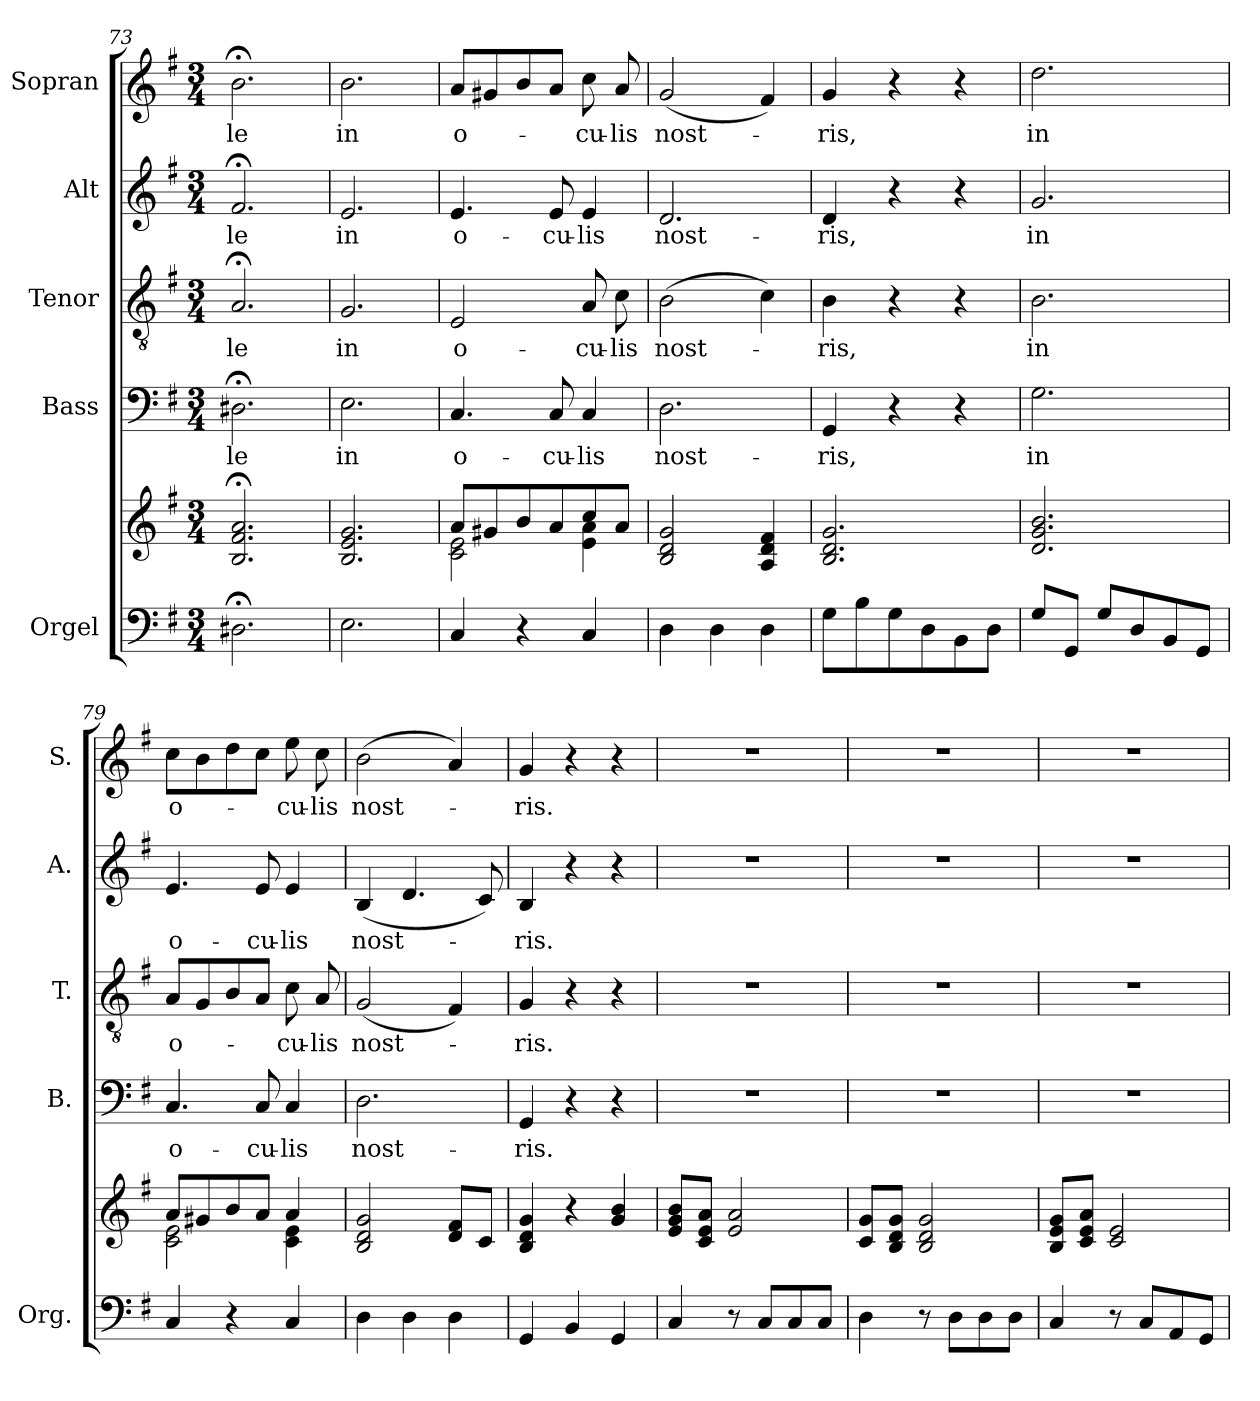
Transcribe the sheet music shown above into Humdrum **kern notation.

**kern	**kern	**kern	**text	**kern	**text	**kern	**text	**kern	**text
*part5	*part5	*part4	*part4	*part3	*part3	*part2	*part2	*part1	*part1
*staff6	*staff5	*staff4	*staff4	*staff3	*staff3	*staff2	*staff2	*staff1	*staff1
*I"Orgel	*	*I"Bass	*	*I"Tenor	*	*I"Alt	*	*I"Sopran	*
*I'Org.	*	*I'B.	*	*I'T.	*	*I'A.	*	*I'S.	*
*clefF4	*clefG2	*clefF4	*	*clefGv2	*	*clefG2	*	*clefG2	*
*k[f#]	*k[f#]	*k[f#]	*	*k[f#]	*	*k[f#]	*	*k[f#]	*
*G:	*G:	*G:	*	*G:	*	*G:	*	*G:	*
*M3/4	*M3/4	*M3/4	*	*M3/4	*	*M3/4	*	*M3/4	*
=73	=73	=73	=73	=73	=73	=73	=73	=73	=73
!	!	!	!LO:LY:b	!	!LO:LY:b	!	!LO:LY:b	!	!LO:LY:b
2.D#X;<\	2.B/;< 2.f#/;< 2.a/;<	2.D#X;<\	-le	2.A;</	-le	2.f#;</	-le	2.b;<\	-le
=74	=74	=74	=74	=74	=74	=74	=74	=74	=74
!	!	!	!LO:LY:b	!	!LO:LY:b	!	!LO:LY:b	!	!LO:LY:b
2.E\	2.B/ 2.e/ 2.g/	2.E\	in	2.G/	in	2.e/	in	2.b\	in
=75	=75	=75	=75	=75	=75	=75	=75	=75	=75
*	*^	*	*	*	*	*	*	*	*
!	!	!	!	!LO:LY:b	!	!LO:LY:b	!	!LO:LY:b	!	!LO:LY:b
4C/	8a/L	2c\ 2e\	4.C/	o-	2E/	o-	4.e/	o-	8a/L	o-
.	8g#X/	.	.	.	.	.	.	.	8g#X/	.
4r	8b/	.	.	.	.	.	.	.	8b/	.
!	!	!	!	!LO:LY:b	!	!	!	!LO:LY:b	!	!
.	8a/	.	8C/	-cu-	.	.	8e/	-cu-	8a/J	.
!	!	!	!	!LO:LY:b	!	!LO:LY:b	!	!LO:LY:b	!	!LO:LY:b
4C/	8cc/	4e\ 4a\	4C/	-lis	8A/	-cu-	4e/	-lis	8cc\	-cu-
!	!	!	!	!	!	!LO:LY:b	!	!	!	!LO:LY:b
.	8a/J	.	.	.	8c\	-lis	.	.	8a/	-lis
*	*v	*v	*	*	*	*	*	*	*	*
=76	=76	=76	=76	=76	=76	=76	=76	=76	=76
!	!	!	!LO:LY:b	!	!LO:LY:b	!	!LO:LY:b	!	!LO:LY:b
4D\	2B/ 2d/ 2g/	2.D\	nost-	(>2B\	nost-	2.d/	nost-	(<2g/	nost-
4D\	.	.	.	.	.	.	.	.	.
4D\	4A/ 4d/ 4f#/	.	.	4c\)	.	.	.	4f#/)	.
=77	=77	=77	=77	=77	=77	=77	=77	=77	=77
!	!	!	!LO:LY:b	!	!LO:LY:b	!	!LO:LY:b	!	!LO:LY:b
8G\L	2.B/ 2.d/ 2.g/	4GG/	-ris,	4B\	-ris,	4d/	-ris,	4g/	-ris,
8B\	.	.	.	.	.	.	.	.	.
8G\	.	4r	.	4r	.	4r	.	4r	.
8D\	.	.	.	.	.	.	.	.	.
8BB\	.	4r	.	4r	.	4r	.	4r	.
8D\J	.	.	.	.	.	.	.	.	.
=78	=78	=78	=78	=78	=78	=78	=78	=78	=78
!	!	!	!LO:LY:b	!	!LO:LY:b	!	!LO:LY:b	!	!LO:LY:b
8G/L	2.d/ 2.g/ 2.b/	2.G\	in	2.B\	in	2.g/	in	2.dd\	in
8GG/J	.	.	.	.	.	.	.	.	.
8G/L	.	.	.	.	.	.	.	.	.
8D/	.	.	.	.	.	.	.	.	.
8BB/	.	.	.	.	.	.	.	.	.
8GG/J	.	.	.	.	.	.	.	.	.
!!LO:PB:g=z
=79	=79	=79	=79	=79	=79	=79	=79	=79	=79
*	*^	*	*	*	*	*	*	*	*
!	!	!	!	!LO:LY:b	!	!LO:LY:b	!	!LO:LY:b	!	!LO:LY:b
4C/	8a/L	2c\ 2e\	4.C/	o-	8A/L	o-	4.e/	o-	8cc\L	o-
.	8g#X/	.	.	.	8G/	.	.	.	8b\	.
4r	8b/	.	.	.	8B/	.	.	.	8dd\	.
!	!	!	!	!LO:LY:b	!	!	!	!LO:LY:b	!	!
.	8a/J	.	8C/	-cu-	8A/J	.	8e/	-cu-	8cc\J	.
!	!	!	!	!LO:LY:b	!	!LO:LY:b	!	!LO:LY:b	!	!LO:LY:b
4C/	4a/	4c\ 4e\	4C/	-lis	8c\	-cu-	4e/	-lis	8ee\	-cu-
!	!	!	!	!	!	!LO:LY:b	!	!	!	!LO:LY:b
.	.	.	.	.	8A/	-lis	.	.	8cc\	-lis
*	*v	*v	*	*	*	*	*	*	*	*
=80	=80	=80	=80	=80	=80	=80	=80	=80	=80
!	!	!	!LO:LY:b	!	!LO:LY:b	!	!LO:LY:b	!	!LO:LY:b
4D\	2B/ 2d/ 2g/	2.D\	nost-	(<2G/	nost-	(<4B/	nost-	(>2b\	nost-
4D\	.	.	.	.	.	4.d/	.	.	.
4D\	8d/ 8f#/L	.	.	4F#/)	.	.	.	4a/)	.
.	8c/J	.	.	.	.	8c/)	.	.	.
=81	=81	=81	=81	=81	=81	=81	=81	=81	=81
!	!	!	!LO:LY:b	!	!LO:LY:b	!	!LO:LY:b	!	!LO:LY:b
4GG/	4B/ 4d/ 4g/	4GG/	-ris.	4G/	-ris.	4B/	-ris.	4g/	-ris.
4BB/	4r	4r	.	4r	.	4r	.	4r	.
4GG/	4g/ 4b/	4r	.	4r	.	4r	.	4r	.
=82	=82	=82	=82	=82	=82	=82	=82	=82	=82
4C/	8e/ 8g/ 8b/L	2.r	.	2.r	.	2.r	.	2.r	.
.	8c/ 8e/ 8a/J	.	.	.	.	.	.	.	.
8r	2e/ 2a/	.	.	.	.	.	.	.	.
8C/L	.	.	.	.	.	.	.	.	.
8C/	.	.	.	.	.	.	.	.	.
8C/J	.	.	.	.	.	.	.	.	.
=83	=83	=83	=83	=83	=83	=83	=83	=83	=83
4D\	8c/ 8g/L	2.r	.	2.r	.	2.r	.	2.r	.
.	8B/ 8d/ 8g/J	.	.	.	.	.	.	.	.
8r	2B/ 2d/ 2g/	.	.	.	.	.	.	.	.
8D\L	.	.	.	.	.	.	.	.	.
8D\	.	.	.	.	.	.	.	.	.
8D\J	.	.	.	.	.	.	.	.	.
=84	=84	=84	=84	=84	=84	=84	=84	=84	=84
4C/	8B/ 8e/ 8g/L	2.r	.	2.r	.	2.r	.	2.r	.
.	8c/ 8e/ 8a/J	.	.	.	.	.	.	.	.
8r	2c/ 2e/	.	.	.	.	.	.	.	.
8C/L	.	.	.	.	.	.	.	.	.
8AA/	.	.	.	.	.	.	.	.	.
8GG/J	.	.	.	.	.	.	.	.	.
=	=	=	=	=	=	=	=	=	=
*-	*-	*-	*-	*-	*-	*-	*-	*-	*-
